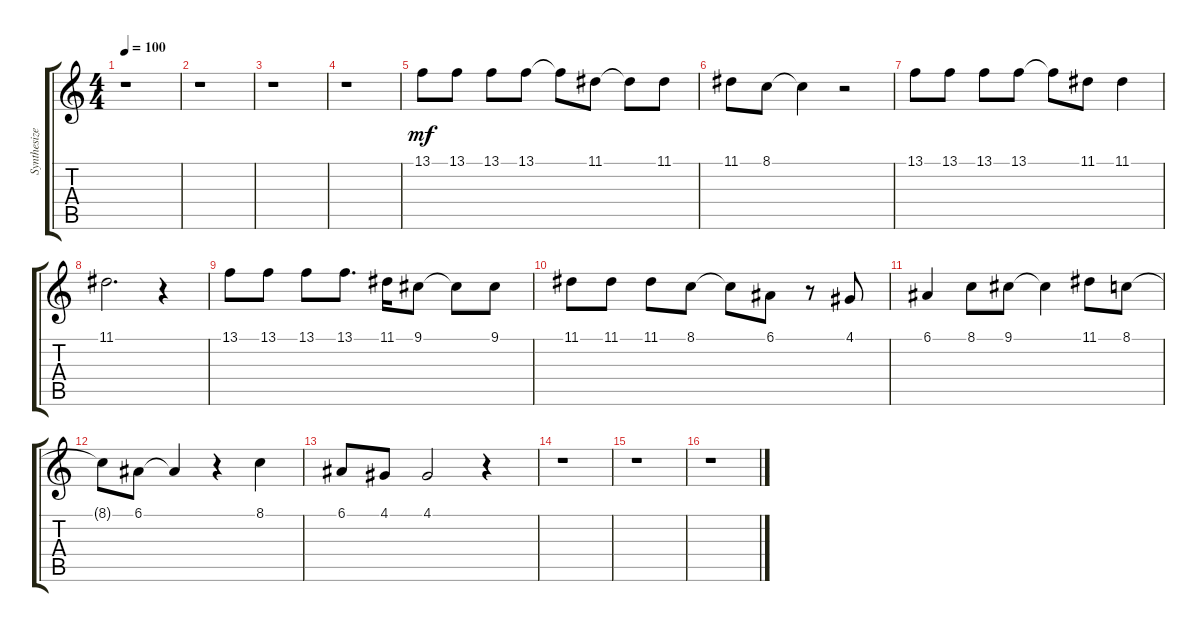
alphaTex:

\track ("Synthesizer" "Synthesize") {instrument fx1rain}
\staff {score tabs}
\tuning (E4 B3 G3 D3 A2 E2) {hide}
\ts (4 4)
\tempo 100
\clef g2
\ks aminor
r.1{dy mf} |
r.1 |
r.1 |
r.1 |
13.1.8 13.1.8 13.1.8 13.1.8 13.1{t}.8 11.1.8 11.1{t}.8 11.1.8 |
11.1.8 8.1.8 8.1{t}.4 r.2 |
13.1.8 13.1.8 13.1.8 13.1.8 13.1{t}.8 11.1.8 11.1.4 |
11.1.2{d} r.4 |
13.1.8 13.1.8 13.1.8 13.1.8{d} 11.1.16 9.1.8 9.1{t}.8 9.1.8 |
11.1.8 11.1.8 11.1.8 8.1.8 8.1{t}.8 6.1.8 r.8 4.1.8 |
6.1.4 8.1.8 9.1.8 9.1{t}.4 11.1.8 8.1.8 |
8.1{t}.8 6.1.8 6.1{t}.4 r.4 8.1.4 |
6.1.8 4.1.8 4.1.2 r.4 |
r.1 |
r.1 |
r.1
